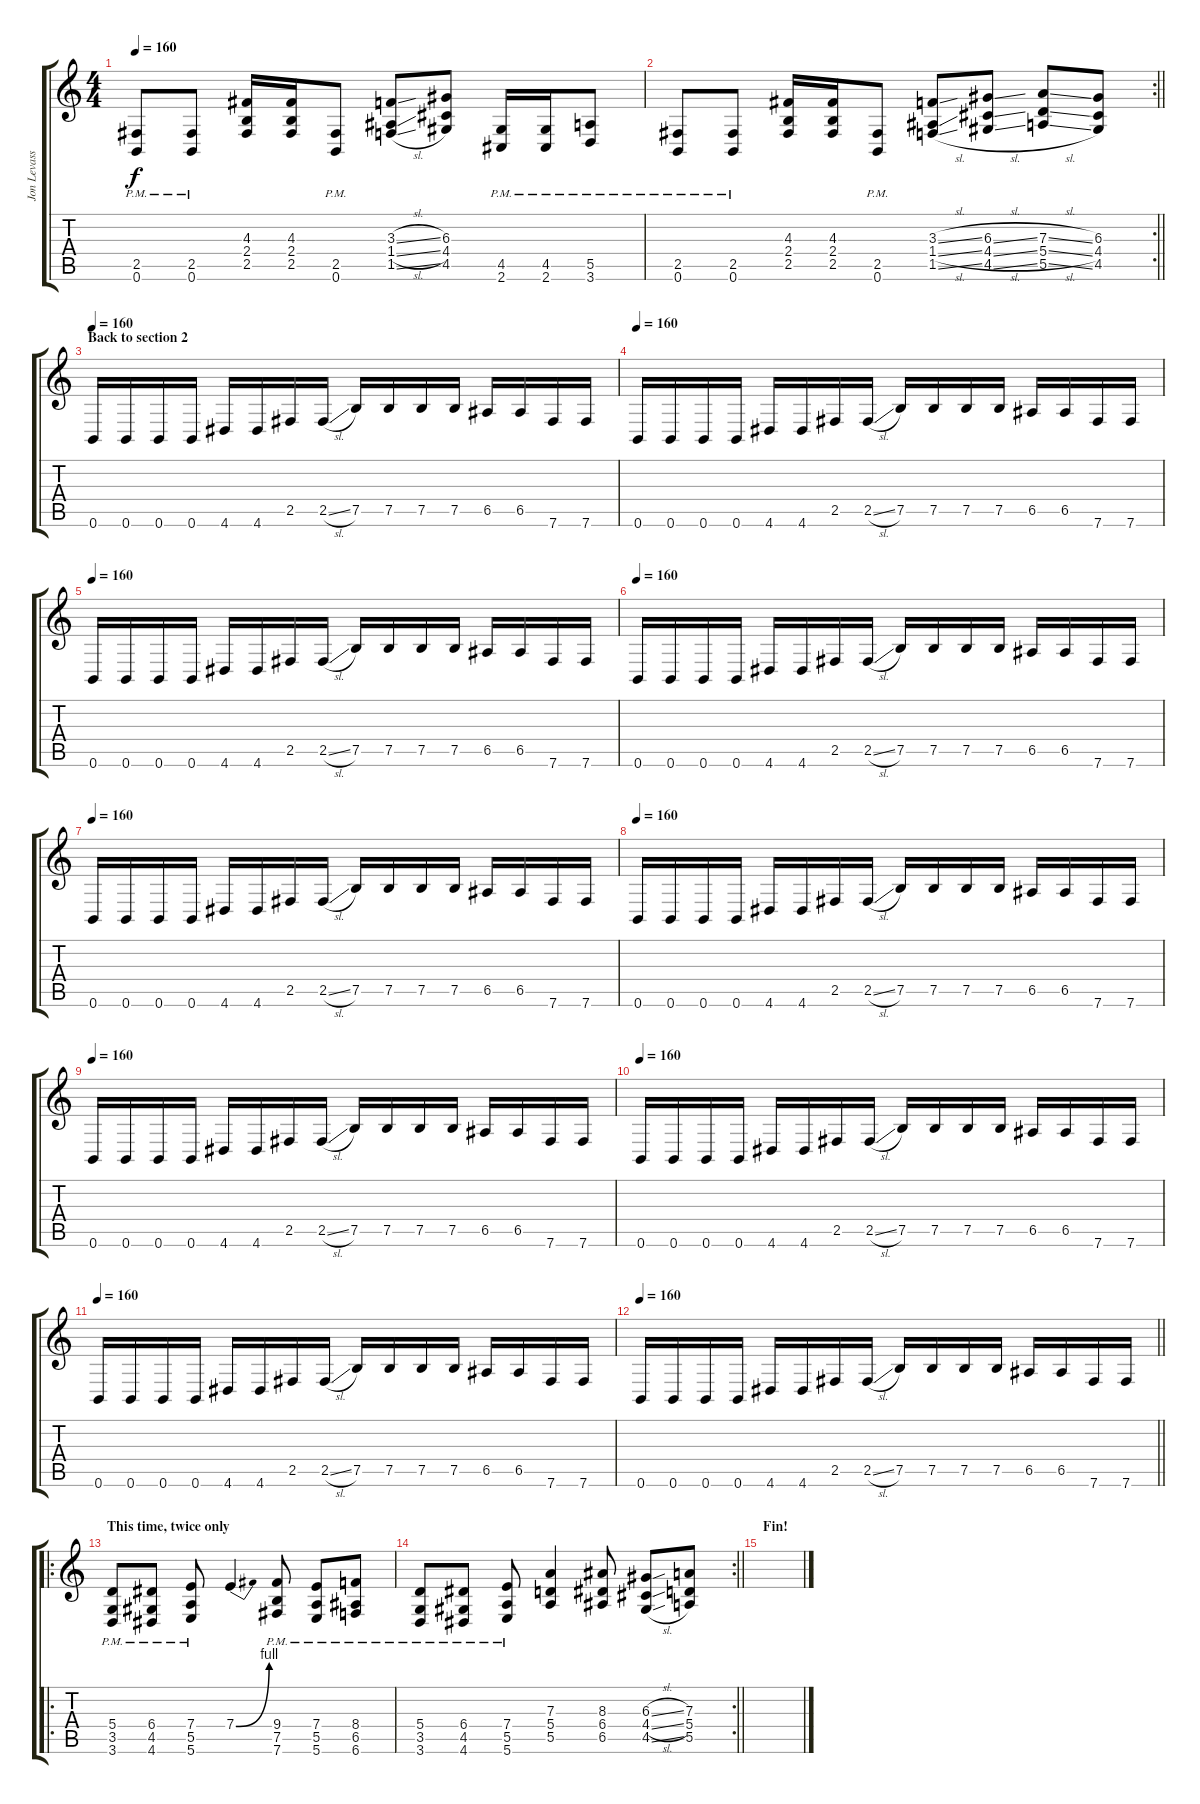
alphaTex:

\track ("Jon Levasseur rhythm 1" "Jon Levass") {instrument distortionguitar}
\staff {score tabs}
\tuning (B3 Gb3 D3 A2 E2 B1) {hide}
\ts (4 4)
\tempo 160
\clef g2
\ks c
(2.5{pm} 0.6{pm}).8{dy f instrument distortionguitar} (2.5{pm} 0.6{pm}).8 (4.3 2.4 2.5).16 (4.3 2.4 2.5).16 (2.5{pm} 0.6{pm}).8 (3.3{sl} 1.4{sl} 1.5{sl}).8 (6.3 4.4 4.5).8 (4.5{pm} 2.6{pm}).16 (4.5{pm} 2.6{pm}).16 (5.5{pm} 3.6{pm}).8 |
\rc 2
\barLineRight lightlight
(2.5{pm} 0.6{pm}).8{instrument distortionguitar} (2.5{pm} 0.6{pm}).8 (4.3 2.4 2.5).16 (4.3 2.4 2.5).16 (2.5{pm} 0.6{pm}).8 (3.3{sl} 1.4{sl} 1.5{sl}).8 (6.3{sl} 4.4{sl} 4.5{sl}).8 (7.3{sl} 5.4{sl} 5.5{sl}).8 (6.3 4.4 4.5).8 |
\section ("" "Back to section 2")
\tempo 160
0.6.16 0.6.16 0.6.16 0.6.16 4.6.16 4.6.16 2.5.16 2.5{sl}.16 7.5.16 7.5.16 7.5.16 7.5.16 6.5.16 6.5.16 7.6.16 7.6.16 |
\tempo 160
0.6.16 0.6.16 0.6.16 0.6.16 4.6.16 4.6.16 2.5.16 2.5{sl}.16 7.5.16 7.5.16 7.5.16 7.5.16 6.5.16 6.5.16 7.6.16 7.6.16 |
\tempo 160
0.6.16 0.6.16 0.6.16 0.6.16 4.6.16 4.6.16 2.5.16 2.5{sl}.16 7.5.16 7.5.16 7.5.16 7.5.16 6.5.16 6.5.16 7.6.16 7.6.16 |
\tempo 160
0.6.16 0.6.16 0.6.16 0.6.16 4.6.16 4.6.16 2.5.16 2.5{sl}.16 7.5.16 7.5.16 7.5.16 7.5.16 6.5.16 6.5.16 7.6.16 7.6.16 |
\tempo 160
0.6.16 0.6.16 0.6.16 0.6.16 4.6.16 4.6.16 2.5.16 2.5{sl}.16 7.5.16 7.5.16 7.5.16 7.5.16 6.5.16 6.5.16 7.6.16 7.6.16 |
\tempo 160
0.6.16 0.6.16 0.6.16 0.6.16 4.6.16 4.6.16 2.5.16 2.5{sl}.16 7.5.16 7.5.16 7.5.16 7.5.16 6.5.16 6.5.16 7.6.16 7.6.16 |
\tempo 160
0.6.16 0.6.16 0.6.16 0.6.16 4.6.16 4.6.16 2.5.16 2.5{sl}.16 7.5.16 7.5.16 7.5.16 7.5.16 6.5.16 6.5.16 7.6.16 7.6.16 |
\tempo 160
0.6.16 0.6.16 0.6.16 0.6.16 4.6.16 4.6.16 2.5.16 2.5{sl}.16 7.5.16 7.5.16 7.5.16 7.5.16 6.5.16 6.5.16 7.6.16 7.6.16 |
\tempo 160
0.6.16 0.6.16 0.6.16 0.6.16 4.6.16 4.6.16 2.5.16 2.5{sl}.16 7.5.16 7.5.16 7.5.16 7.5.16 6.5.16 6.5.16 7.6.16 7.6.16 |
\tempo 160
\barLineRight lightlight
0.6.16 0.6.16 0.6.16 0.6.16 4.6.16 4.6.16 2.5.16 2.5{sl}.16 7.5.16 7.5.16 7.5.16 7.5.16 6.5.16 6.5.16 7.6.16 7.6.16 |
\ro
\section ("" "This time, twice only")
(5.4{pm} 3.5{pm} 3.6{pm}).8 (6.4{pm} 4.5{pm} 4.6{pm}).8 (7.4{pm} 5.5{pm} 5.6{pm}).8 7.4{be (bend 0 0 60 4)}.4{instrument guitarharmonics} (9.4{pm} 7.5{pm} 7.6{pm}).8{instrument distortionguitar} (7.4{pm} 5.5{pm} 5.6{pm}).8 (8.4{pm} 6.5{pm} 6.6{pm}).8 |
\rc 2
\barLineRight lightlight
(5.4{pm} 3.5{pm} 3.6{pm}).8 (6.4{pm} 4.5{pm} 4.6{pm}).8 (7.4{pm} 5.5{pm} 5.6{pm}).8 (7.3 5.4 5.5).4 (8.3 6.4 6.5).8 (6.3{sl} 4.4{sl} 4.5{sl}).8 (7.3 5.4 5.5).8 |
\section ("" "Fin!")
